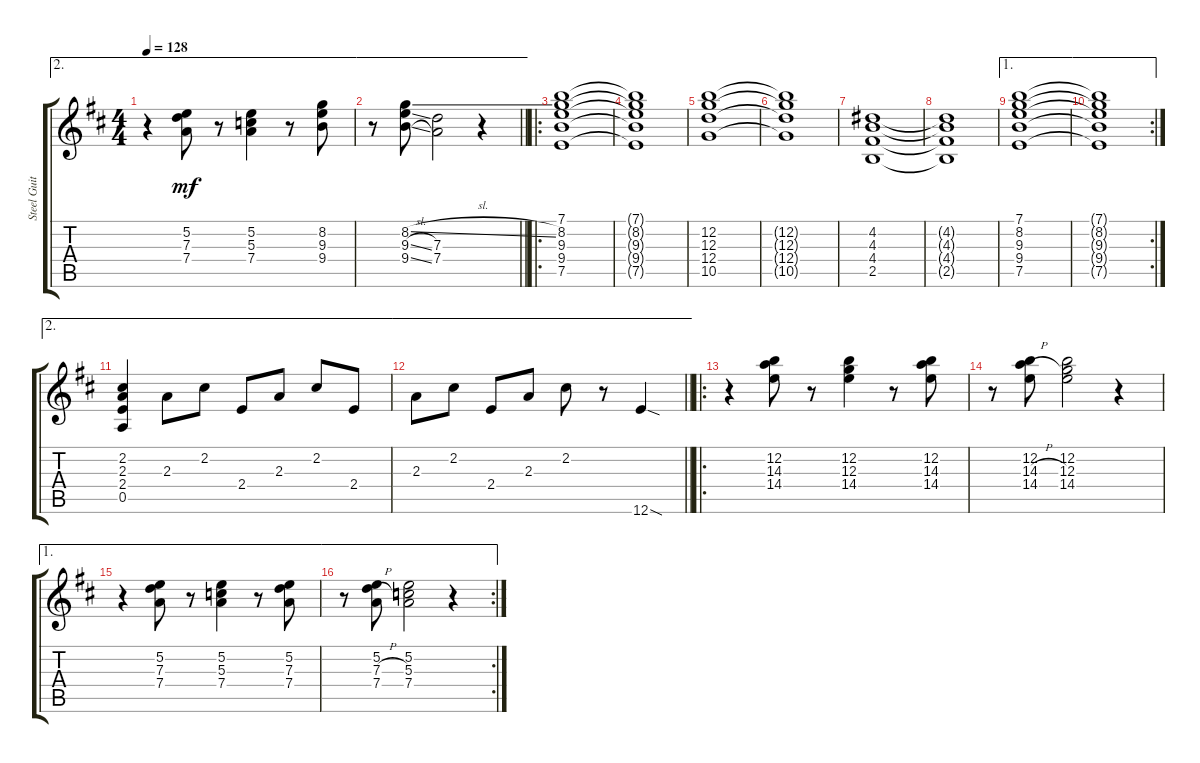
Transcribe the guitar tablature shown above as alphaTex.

\track ("Steel Guitar" "Steel Guit") {instrument acousticguitarsteel}
\staff {score tabs}
\tuning (E4 B3 G3 D3 A2 E2) {hide}
\ae 2
\ts (4 4)
\tempo 128
\clef g2
\ks d
r.4{dy mf} (5.2 7.3 7.4).8 r.8 (5.2 5.3 7.4).4 r.8 (8.2 9.3 9.4).8 |
\ae 2
\barLineRight lightlight
r.8 (8.2{sl} 9.3{sl} 9.4{sl}).8 (7.3 7.4).2 r.4 |
\ro
(7.1 8.2 9.3 9.4 7.5).1 |
(7.1{t} 8.2{t} 9.3{t} 9.4{t} 7.5{t}).1 |
(12.2 12.3 12.4 10.5).1 |
(12.2{t} 12.3{t} 12.4{t} 10.5{t}).1 |
(4.2 4.3 4.4 2.5).1 |
(4.2{t} 4.3{t} 4.4{t} 2.5{t}).1 |
\ae 1
(7.1 8.2 9.3 9.4 7.5).1 |
\ae 1
\rc 2
(7.1{t} 8.2{t} 9.3{t} 9.4{t} 7.5{t}).1 |
\ae 2
(2.2 2.3 2.4 0.5).4 2.3.8 2.2.8 2.4.8 2.3.8 2.2.8 2.4.8 |
\ae 2
\barLineRight lightlight
2.3.8 2.2.8 2.4.8 2.3.8 2.2.8 r.8 12.6{sod}.4 |
\ro
r.4 (12.2 14.3 14.4).8 r.8 (12.2 12.3 14.4).4 r.8 (12.2 14.3 14.4).8 |
r.8 (12.2 14.3{h} 14.4).8 (12.2 12.3 14.4).2 r.4 |
\ae 1
r.4 (5.2 7.3 7.4).8 r.8 (5.2 5.3 7.4).4 r.8 (5.2 7.3 7.4).8 |
\ae 1
\rc 2
r.8 (5.2 7.3{h} 7.4).8 (5.2 5.3 7.4).2 r.4
